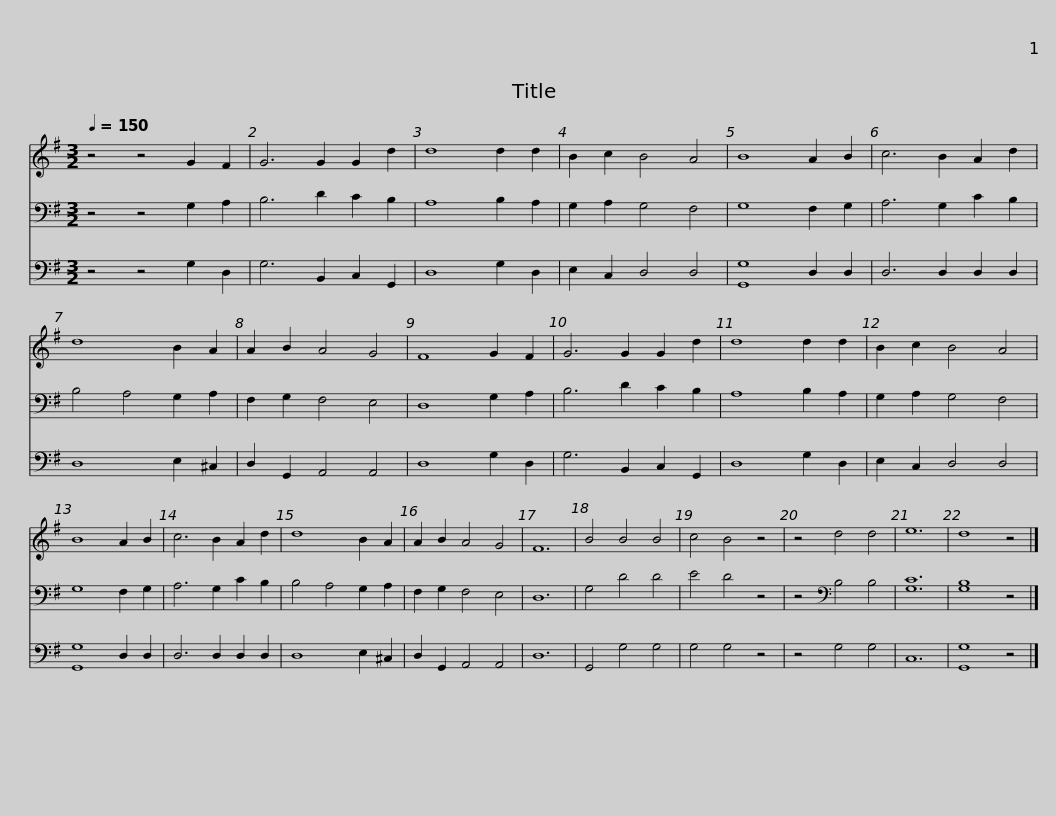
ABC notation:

X:1
%%score 1 2 3
L:1/8
Q:1/4=150
M:3/2
I:linebreak $
K:G
V:1 treble
V:2 bass
V:3 bass
V:1
 z4 z4 G2 F2 | G6 G2 G2 d2 | d8 d2 d2 | B2 c2 B4 A4 | B8 A2 B2 | %5
 c6 B2 A2 d2 |$ d8 B2 A2 | A2 B2 A4 G4 | F8 G2 F2 | G6 G2 G2 d2 | %10
 d8 d2 d2 | B2 c2 B4 A4 | B8 A2 B2 | c6 B2 A2 d2 | d8 B2 A2 |$ %15
 A2 B2 A4 G4 | F12 | B4 B4 B4 | c4 B4 z4 | z4 d4 d4 | %20
 e12 | d8 z4 |] %22
V:2
 z4 z4 G,2 A,2 | B,6 D2 C2 B,2 | A,8 B,2 A,2 | G,2 A,2 G,4 F,4 | G,8 F,2 G,2 | %5
 A,6 G,2 C2 B,2 |$ B,4 A,4 G,2 A,2 | F,2 G,2 F,4 E,4 | D,8 G,2 A,2 | B,6 D2 C2 B,2 | %10
 A,8 B,2 A,2 | G,2 A,2 G,4 F,4 | G,8 F,2 G,2 | A,6 G,2 C2 B,2 | B,4 A,4 G,2 A,2 |$ %15
 F,2 G,2 F,4 E,4 | D,12 | G,4 D4 D4 | E4 D4 z4 | z4[K:bass] B,4 B,4 | %20
 [G,C]12 | [G,B,]8 z4 |] %22
V:3
 z4 z4 G,2 D,2 | G,6 B,,2 C,2 G,,2 | D,8 G,2 D,2 | E,2 C,2 D,4 D,4 | [G,,G,]8 D,2 D,2 | %5
 D,6 D,2 D,2 D,2 |$ D,8 E,2 ^C,2 | D,2 G,,2 A,,4 A,,4 | D,8 G,2 D,2 | G,6 B,,2 C,2 G,,2 | %10
 D,8 G,2 D,2 | E,2 C,2 D,4 D,4 | [G,,G,]8 D,2 D,2 | D,6 D,2 D,2 D,2 | D,8 E,2 ^C,2 |$ %15
 D,2 G,,2 A,,4 A,,4 | D,12 | G,,4 G,4 G,4 | G,4 G,4 z4 | z4 G,4 G,4 | %20
 C,12 | [G,,G,]8 z4 |] %22
